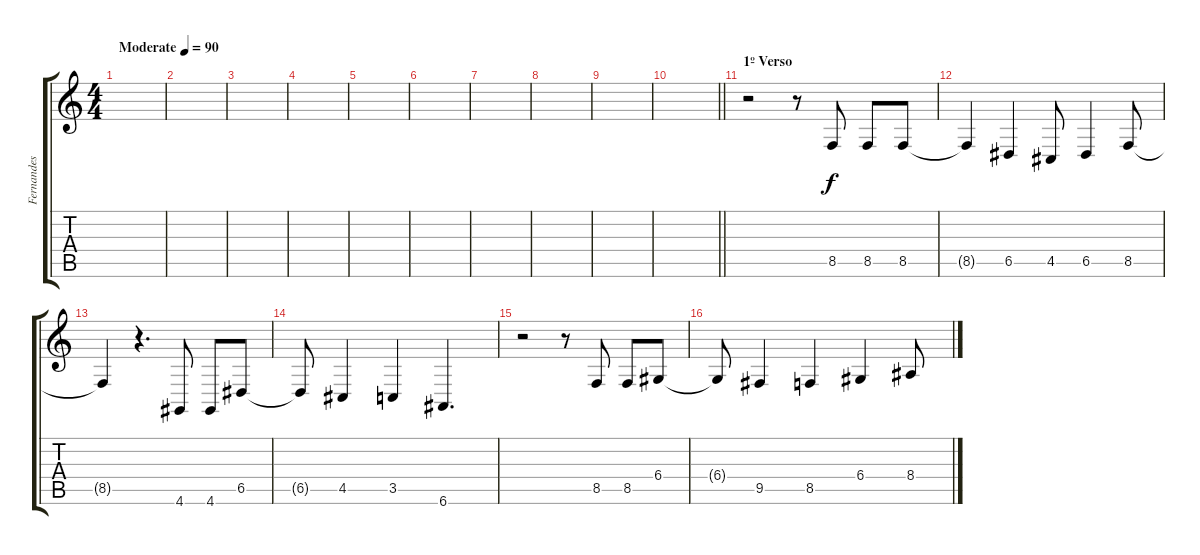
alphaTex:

\track ("Fernandes" "Fernandes") {instrument trumpet}
\staff {score tabs}
\tuning (E4 B3 G3 D3 A2 E2) {hide}
\ts (4 4)
\tempo (90 "Moderate")
\clef g2
\ks c
|
|
|
|
|
|
|
|
|
\barLineRight lightlight
|
\section ("" "1º Verso")
r.2 r.8 8.5.8 8.5.8 8.5.8 |
8.5{t}.4 6.5.4 4.5.8 6.5.4 8.5.8 |
8.5{t}.4 r.4{d} 4.6.8 4.6.8 6.5.8 |
6.5{t}.8 4.5.4 3.5.4 6.6.4{d} |
r.2 r.8 8.5.8 8.5.8 6.4.8 |
6.4{t}.8 9.5.4 8.5.4 6.4.4 8.4.8
